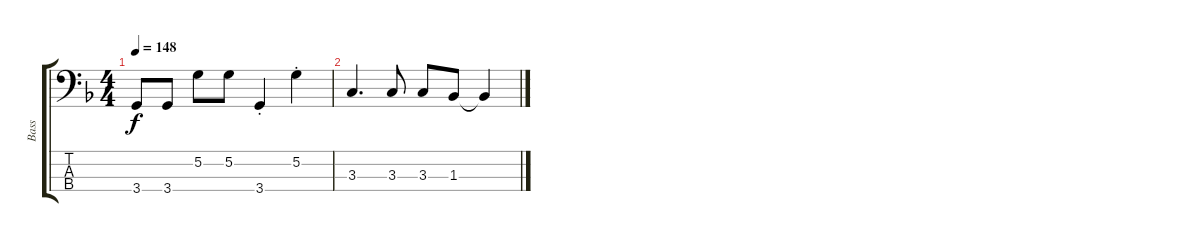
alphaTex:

\track ("Bass" "Bass") {instrument electricbassfinger}
\staff {score tabs}
\tuning (G2 D2 A1 E1) {hide}
\ts (4 4)
\tempo 148
\clef f4
\ks f
3.4.8{dy f} 3.4.8 5.2.8 5.2.8 3.4{st}.4 5.2{st}.4 |
3.3.4{d} 3.3.8 3.3.8 1.3.8 1.3{t}.4
